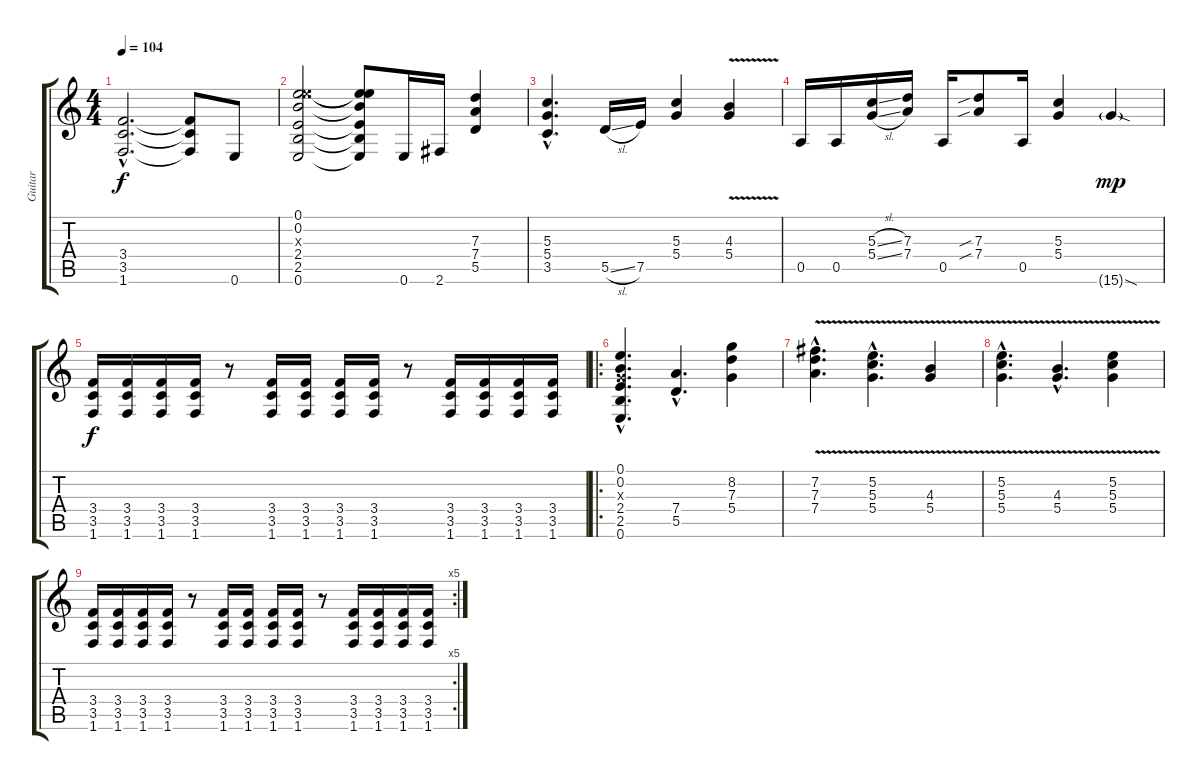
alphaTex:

\track ("Guitar" "Guitar") {instrument distortionguitar}
\staff {score tabs}
\tuning (E4 B3 G3 D3 A2 E2) {hide}
\ts (4 4)
\tempo 104
\clef g2
\ks c
(3.4{hac} 3.5{hac} 1.6{hac}).2{d dy f} (3.4{t} 3.5{t} 1.6{t}).8 0.6.8 |
(0.1 0.2 9.3{x} 2.4 2.5 0.6).2 (0.1{t} 0.2{t} 9.3{t} 2.4{t} 2.5{t} 0.6{t}).8 0.6.16 2.6.16 (7.3 7.4 5.5).4 |
(5.3{hac} 5.4{hac} 3.5{hac}).4{d} 5.5{sl}.16 7.5.16 (5.3 5.4).4 (4.3{v} 5.4{v}).4 |
0.5.16 0.5.16 (5.3{sl} 5.4{sl}).16 (7.3 7.4).16 0.5.16 (7.3{sib} 7.4{sib}).8 0.5.16 (5.3 5.4).4 15.6{sod g}.4{dy mp} |
(3.4 3.5 1.6).16{dy f} (3.4 3.5 1.6).16 (3.4 3.5 1.6).16 (3.4 3.5 1.6).16 r.8 (3.4 3.5 1.6).16 (3.4 3.5 1.6).16 (3.4 3.5 1.6).16 (3.4 3.5 1.6).16 r.8 (3.4 3.5 1.6).16 (3.4 3.5 1.6).16 (3.4 3.5 1.6).16 (3.4 3.5 1.6).16 |
\ro
(0.1{hac} 0.2{hac} 0.3{hac x} 2.4{hac} 2.5{hac} 0.6{hac}).4{d} (7.4{hac} 5.5{hac}).4{d} (8.2 7.3 5.4).4 |
(7.2{v hac} 7.3{v hac} 7.4{v hac}).4{d} (5.2{v hac} 5.3{v hac} 5.4{v hac}).4{d} (4.3{v} 5.4{v}).4 |
(5.2{v hac} 5.3{v hac} 5.4{v hac}).4{d} (4.3{v hac} 5.4{v hac}).4{d} (5.2{v} 5.3{v} 5.4{v}).4 |
\rc 5
(3.4 3.5 1.6).16 (3.4 3.5 1.6).16 (3.4 3.5 1.6).16 (3.4 3.5 1.6).16 r.8 (3.4 3.5 1.6).16 (3.4 3.5 1.6).16 (3.4 3.5 1.6).16 (3.4 3.5 1.6).16 r.8 (3.4 3.5 1.6).16 (3.4 3.5 1.6).16 (3.4 3.5 1.6).16 (3.4 3.5 1.6).16
